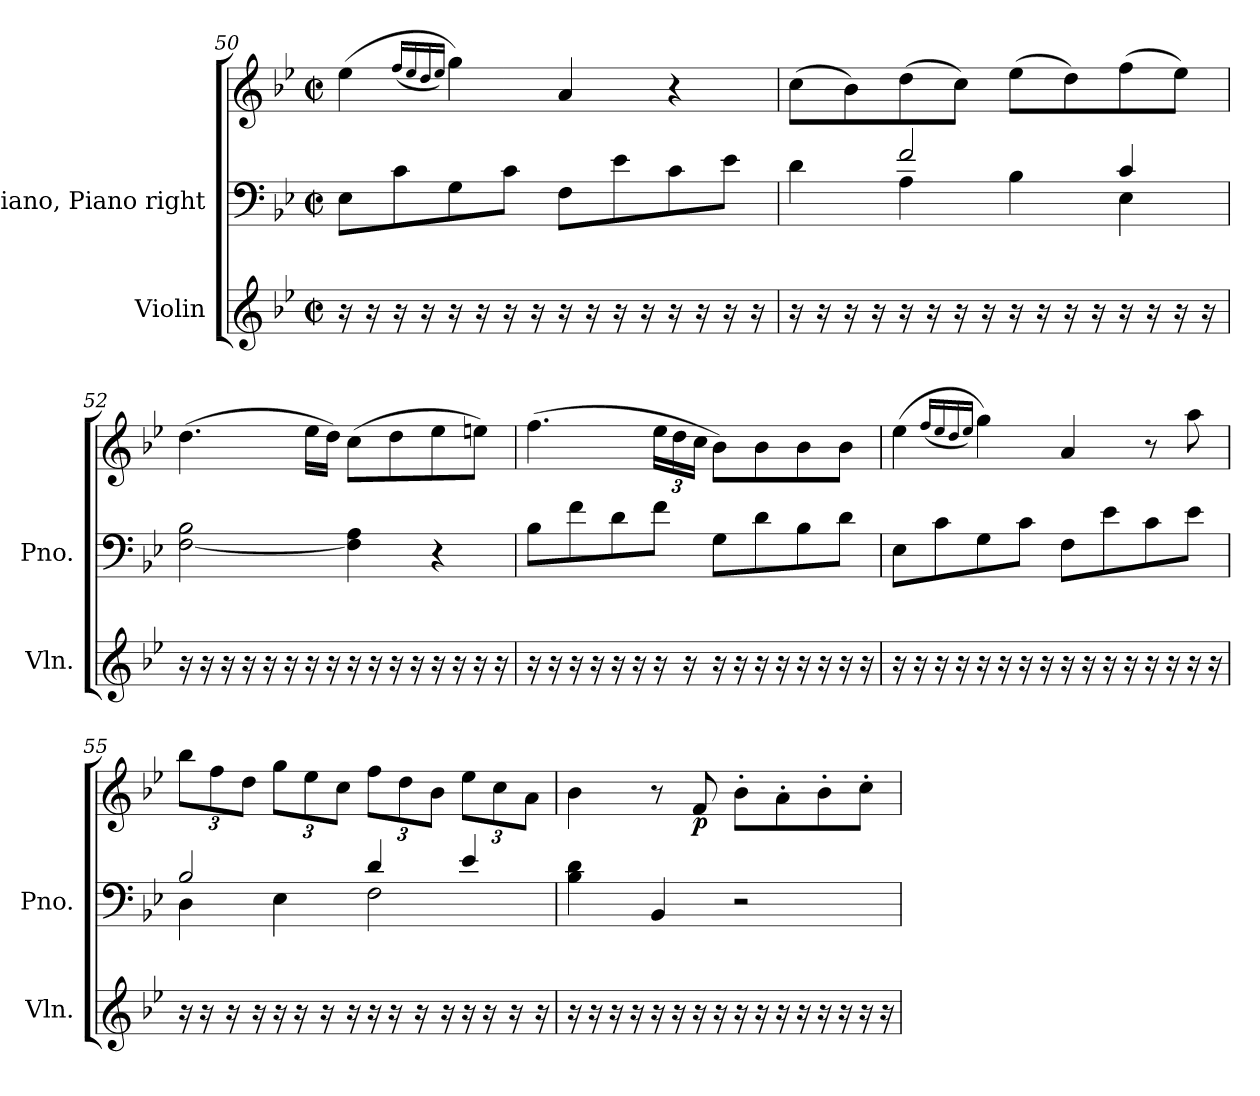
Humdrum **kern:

**kern	**kern	**kern	**dynam
*part2	*part1	*part1	*part1
*staff3	*staff2	*staff1	*staff1/2
*I"Violin	*I"Piano, Piano right	*	*
*I'Vln.	*I'Pno.	*	*
*clefG2	*clefF4	*clefG2	*
*k[b-e-]	*k[b-e-]	*k[b-e-]	*
*M2/2	*M2/2	*M2/2	*
*met(c|)	*met(c|)	*met(c|)	*
=50	=50	=50	=50
16r	8E-\L	(>4ee-\	.
16r	.	.	.
16r	8c\	.	.
16r	.	.	.
.	.	(<16qff/LL	.
.	.	16qee-/	.
.	.	16qdd/	.
.	.	16qee-/JJ)	.
16r	8G\	4gg\)	.
16r	.	.	.
16r	8c\J	.	.
16r	.	.	.
16r	8F\L	4a/	.
16r	.	.	.
16r	8e-\	.	.
16r	.	.	.
16r	8c\	4r	.
16r	.	.	.
16r	8e-\J	.	.
16r	.	.	.
!!LO:LB:g=z
=51	=51	=51	=51
*	*^	*	*
16r	4d\	4ryy	(>8cc\L	.
16r	.	.	.	.
16r	.	.	8b-\)	.
16r	.	.	.	.
16r	2f/	4A\	(>8dd\	.
16r	.	.	.	.
16r	.	.	8cc\J)	.
16r	.	.	.	.
16r	.	4B-\	(>8ee-\L	.
16r	.	.	.	.
16r	.	.	8dd\)	.
16r	.	.	.	.
16r	4c/	4E-\	(>8ff\	.
16r	.	.	.	.
16r	.	.	8ee-\J)	.
16r	.	.	.	.
*	*v	*v	*	*
=52	=52	=52	=52
16r	[2F\ 2B-\	(>4.dd\	.
16r	.	.	.
16r	.	.	.
16r	.	.	.
16r	.	.	.
16r	.	.	.
16r	.	16ee-\LL	.
16r	.	16dd\JJ)	.
16r	4F\] 4A\	(>8cc\L	.
16r	.	.	.
16r	.	8dd\	.
16r	.	.	.
16r	4r	8ee-\	.
16r	.	.	.
16r	.	8een\J)	.
16r	.	.	.
!!LO:LB:g=z
=53	=53	=53	=53
16r	8B-\L	(>4.ff\	.
16r	.	.	.
16r	8f\	.	.
16r	.	.	.
16r	8d\	.	.
16r	.	.	.
*	*	*Xbrackettup	*
16r	8f\J	24ee-\LL	.
.	.	24dd\	.
16r	.	.	.
.	.	24cc\JJ	.
16r	8G\L	8b-\L)	.
16r	.	.	.
16r	8d\	8b-\	.
16r	.	.	.
16r	8B-\	8b-\	.
16r	.	.	.
16r	8d\J	8b-\J	.
16r	.	.	.
=54	=54	=54	=54
16r	8E-\L	(>4ee-\	.
16r	.	.	.
16r	8c\	.	.
16r	.	.	.
.	.	(<16qff/LL	.
.	.	16qee-/	.
.	.	16qdd/	.
.	.	16qee-/JJ)	.
16r	8G\	4gg\)	.
16r	.	.	.
16r	8c\J	.	.
16r	.	.	.
16r	8F\L	4a/	.
16r	.	.	.
16r	8e-\	.	.
16r	.	.	.
16r	8c\	8r	.
16r	.	.	.
16r	8e-\J	8aa\	.
16r	.	.	.
!!LO:PB:g=z
=55	=55	=55	=55
*	*^	*	*
16r	2B-/	4D\	12bb-\L	.
16r	.	.	.	.
.	.	.	12ff\	.
16r	.	.	.	.
.	.	.	12dd\J	.
16r	.	.	.	.
16r	.	4E-\	12gg\L	.
16r	.	.	.	.
.	.	.	12ee-\	.
16r	.	.	.	.
.	.	.	12cc\J	.
16r	.	.	.	.
16r	4d/	2F\	12ff\L	.
16r	.	.	.	.
.	.	.	12dd\	.
16r	.	.	.	.
.	.	.	12b-\J	.
16r	.	.	.	.
16r	4e-/	.	12ee-\L	.
16r	.	.	.	.
.	.	.	12cc\	.
16r	.	.	.	.
.	.	.	12a\J	.
16r	.	.	.	.
*	*v	*v	*	*
=56	=56	=56	=56
16r	4B-\ 4d\	4b-\	.
16r	.	.	.
16r	.	.	.
16r	.	.	.
16r	4BB-/	8r	.
16r	.	.	.
!	!	!	!LO:DY:b
16r	.	8f/	p
16r	.	.	.
16r	2r	8b-'\L	.
16r	.	.	.
16r	.	8a'\	.
16r	.	.	.
16r	.	8b-'\	.
16r	.	.	.
16r	.	8cc'\J	.
16r	.	.	.
=	=	=	=
*-	*-	*-	*-
